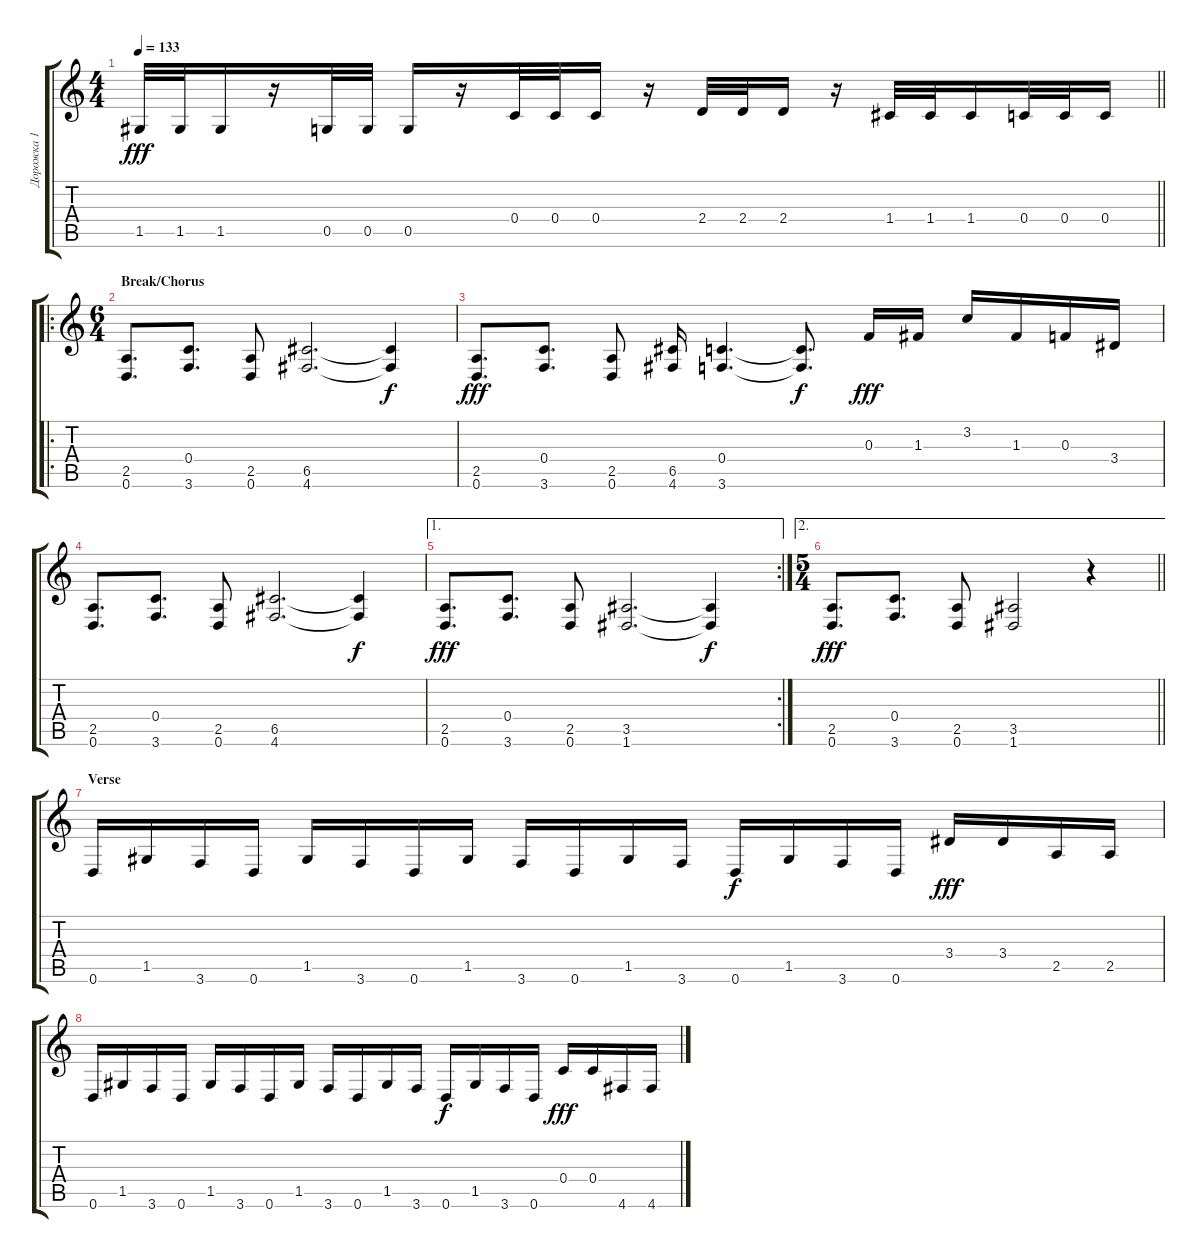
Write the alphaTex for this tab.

\track ("Дорожка 1" "Дорожка 1") {instrument distortionguitar}
\staff {score tabs}
\tuning (D4 A3 F3 C3 G2 D2) {hide}
\ts (4 4)
\tempo 133
\clef g2
\barLineRight lightlight
\ks c
1.5.32{dy fff} 1.5.32 1.5.16 r.16 0.5.32 0.5.32 0.5.16 r.16 0.4.32 0.4.32 0.4.16 r.16 2.4.32 2.4.32 2.4.16 r.16 1.4.32 1.4.32 1.4.16 0.4.32 0.4.32 0.4.16 |
\ro
\ts (6 4)
\section ("" "Break/Chorus")
(2.5 0.6).8{d} (0.4 3.6).8{d} (2.5 0.6).8 (6.5 4.6).2{d} (6.5{t} 4.6{t}).4{dy f} |
(2.5 0.6).8{d dy fff} (0.4 3.6).8{d} (2.5 0.6).8 (6.5 4.6).16 (0.4 3.6).4{d} (0.4{t} 3.6{t}).8{d dy f} 0.3.16{dy fff} 1.3.16 3.2.16 1.3.16 0.3.16 3.4.16 |
(2.5 0.6).8{d} (0.4 3.6).8{d} (2.5 0.6).8 (6.5 4.6).2{d} (6.5{t} 4.6{t}).4{dy f} |
\ae 1
\rc 2
(2.5 0.6).8{d dy fff} (0.4 3.6).8{d} (2.5 0.6).8 (3.5 1.6).2{d} (3.5{t} 1.6{t}).4{dy f} |
\ae 2
\ts (5 4)
\barLineRight lightlight
(2.5 0.6).8{d dy fff} (0.4 3.6).8{d} (2.5 0.6).8 (3.5 1.6).2 r.4 |
\section ("" "Verse")
0.6.16 1.5.16 3.6.16 0.6.16 1.5.16 3.6.16 0.6.16 1.5.16 3.6.16 0.6.16 1.5.16 3.6.16 0.6.16{dy f} 1.5.16 3.6.16 0.6.16 3.4.16{dy fff} 3.4.16 2.5.16 2.5.16 |
0.6.16 1.5.16 3.6.16 0.6.16 1.5.16 3.6.16 0.6.16 1.5.16 3.6.16 0.6.16 1.5.16 3.6.16 0.6.16{dy f} 1.5.16 3.6.16 0.6.16 0.4.16{dy fff} 0.4.16 4.6.16 4.6.16
